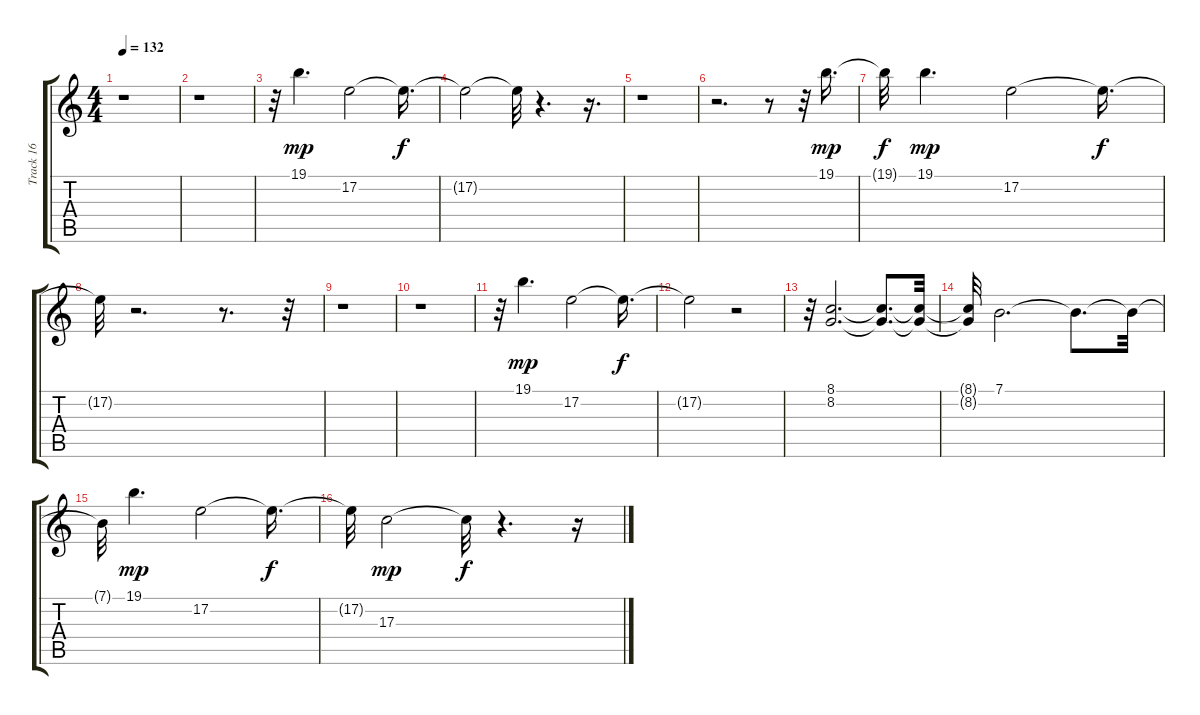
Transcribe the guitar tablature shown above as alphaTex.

\track ("Track 16" "Track 16") {instrument stringensemble2}
\staff {score tabs}
\tuning (E4 B3 G3 D3 A2 E2) {hide}
\ts (4 4)
\tempo 132
\clef g2
\ks c
r.1{dy f} |
r.1 |
r.32 19.1.4{d dy mp} 17.2.2 17.2{t}.16{d dy f} |
17.2{t}.2 17.2{t}.32 r.4{d} r.16{d} |
r.1 |
r.2{d} r.8 r.32 19.1.16{d dy mp} |
19.1{t}.32{dy f} 19.1.4{d dy mp} 17.2.2 17.2{t}.16{d dy f} |
17.2{t}.32 r.2{d} r.8{d} r.32 |
r.1 |
r.1 |
r.32 19.1.4{d dy mp} 17.2.2 17.2{t}.16{d dy f} |
17.2{t}.2 r.2 |
r.32 (8.1 8.2).2{d} (8.1{t} 8.2{t}).8{d} (8.1{t} 8.2{t}).32 |
(8.1{t} 8.2{t}).32 7.1.2{d} 7.1{t}.8{d} 7.1{t}.32 |
7.1{t}.32 19.1.4{d dy mp} 17.2.2 17.2{t}.16{d dy f} |
17.2{t}.32 17.3.2{dy mp} 17.3{t}.32{dy f} r.4{d} r.16
